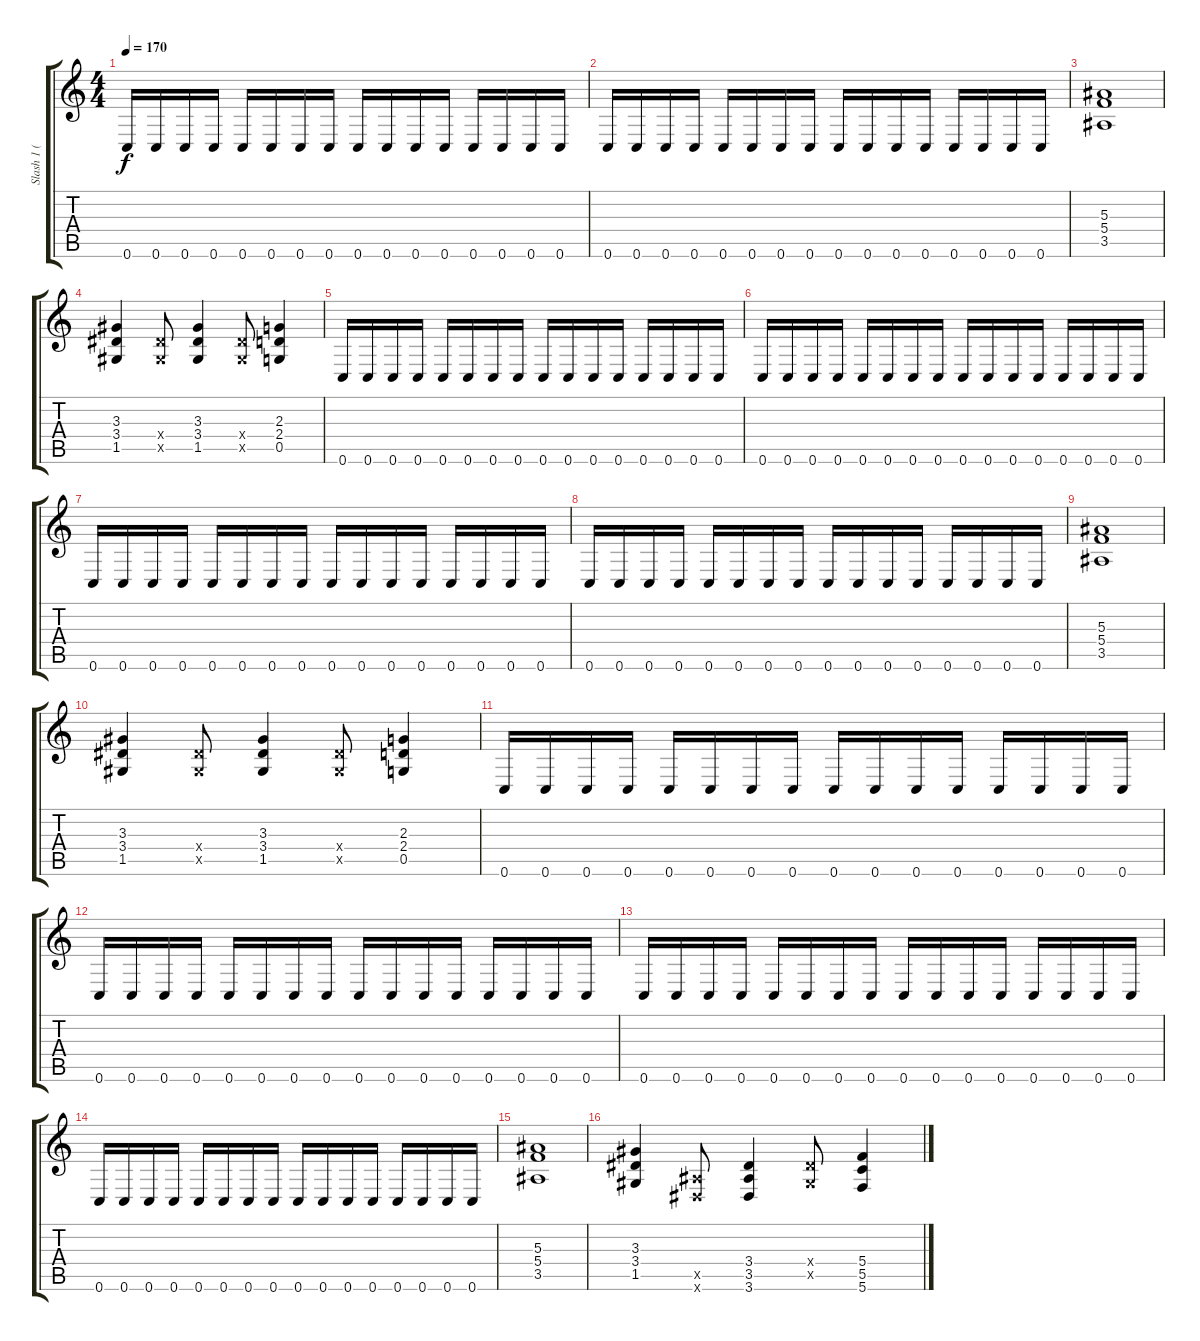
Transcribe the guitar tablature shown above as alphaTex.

\track ("Slash 1 ( Lead Guitar )" "Slash 1 ( ") {instrument distortionguitar}
\staff {score tabs}
\tuning (D4 A3 F3 C3 G2 C2) {hide}
\ts (4 4)
\tempo 170
\clef g2
\ks c
0.6.16{dy f} 0.6.16 0.6.16 0.6.16 0.6.16 0.6.16 0.6.16 0.6.16 0.6.16 0.6.16 0.6.16 0.6.16 0.6.16 0.6.16 0.6.16 0.6.16 |
0.6.16 0.6.16 0.6.16 0.6.16 0.6.16 0.6.16 0.6.16 0.6.16 0.6.16 0.6.16 0.6.16 0.6.16 0.6.16 0.6.16 0.6.16 0.6.16 |
(5.3 5.4 3.5).1 |
(3.3 3.4 1.5).4 (3.4{x} 1.5{x}).8 (3.3 3.4 1.5).4 (3.4{x} 1.5{x}).8 (2.3 2.4 0.5).4 |
0.6.16 0.6.16 0.6.16 0.6.16 0.6.16 0.6.16 0.6.16 0.6.16 0.6.16 0.6.16 0.6.16 0.6.16 0.6.16 0.6.16 0.6.16 0.6.16 |
0.6.16 0.6.16 0.6.16 0.6.16 0.6.16 0.6.16 0.6.16 0.6.16 0.6.16 0.6.16 0.6.16 0.6.16 0.6.16 0.6.16 0.6.16 0.6.16 |
0.6.16 0.6.16 0.6.16 0.6.16 0.6.16 0.6.16 0.6.16 0.6.16 0.6.16 0.6.16 0.6.16 0.6.16 0.6.16 0.6.16 0.6.16 0.6.16 |
0.6.16 0.6.16 0.6.16 0.6.16 0.6.16 0.6.16 0.6.16 0.6.16 0.6.16 0.6.16 0.6.16 0.6.16 0.6.16 0.6.16 0.6.16 0.6.16 |
(5.3 5.4 3.5).1 |
(3.3 3.4 1.5).4 (3.4{x} 1.5{x}).8 (3.3 3.4 1.5).4 (3.4{x} 1.5{x}).8 (2.3 2.4 0.5).4 |
0.6.16 0.6.16 0.6.16 0.6.16 0.6.16 0.6.16 0.6.16 0.6.16 0.6.16 0.6.16 0.6.16 0.6.16 0.6.16 0.6.16 0.6.16 0.6.16 |
0.6.16 0.6.16 0.6.16 0.6.16 0.6.16 0.6.16 0.6.16 0.6.16 0.6.16 0.6.16 0.6.16 0.6.16 0.6.16 0.6.16 0.6.16 0.6.16 |
0.6.16 0.6.16 0.6.16 0.6.16 0.6.16 0.6.16 0.6.16 0.6.16 0.6.16 0.6.16 0.6.16 0.6.16 0.6.16 0.6.16 0.6.16 0.6.16 |
0.6.16 0.6.16 0.6.16 0.6.16 0.6.16 0.6.16 0.6.16 0.6.16 0.6.16 0.6.16 0.6.16 0.6.16 0.6.16 0.6.16 0.6.16 0.6.16 |
(5.3 5.4 3.5).1 |
(3.3 3.4 1.5).4 (3.5{x} 3.6{x}).8 (3.4 3.5 3.6).4 (3.4{x} 1.5{x}).8 (5.4 5.5 5.6).4
